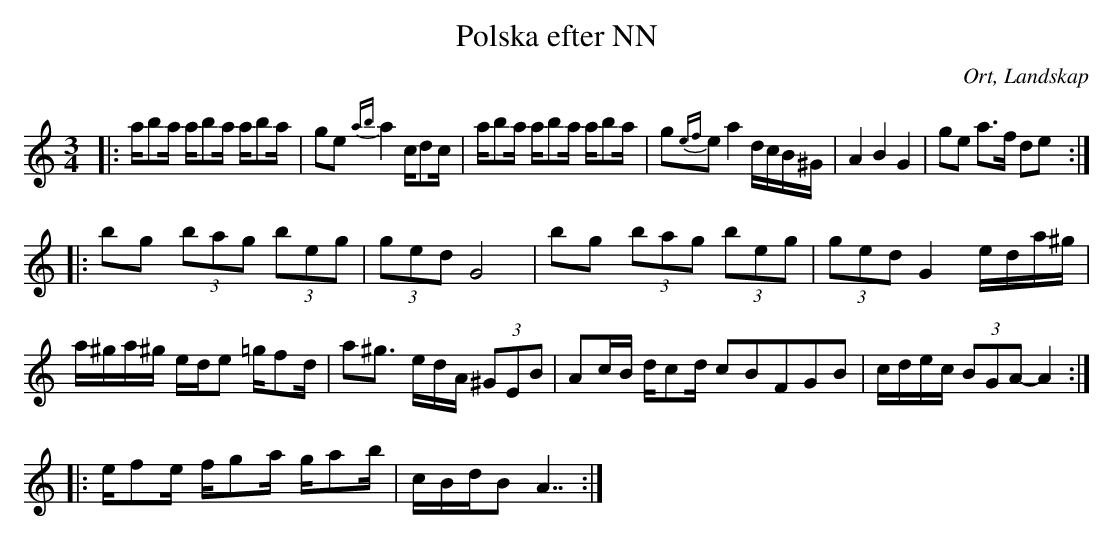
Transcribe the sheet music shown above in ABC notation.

X:1
T:Polska efter NN
O:Ort, Landskap
M:3/4
L:1/8
K:C
|: a/ba/ a/ba/ a/ba/|ge {ab}a2 c/dc/| a/ba/ a/ba/ a/ba/ | g{ef}e a2 d/c/B/^G/| A2 B2 G2 | ge a>f de:|
|:bg (3bag (3beg| (3ged G4 |bg (3bag (3beg| (3ged G2 e/d/a/^g/| a/^g/a/^g/ e/d/e =g/fd/ |a^g3/2 /e/d/A/ (3^GEB| Ac/B/ d/cd/ c2/5B2/5F2/5G2/5B2/5|  c/d/e/c/ (3BGA-A2 :|
|:e/fe/ f/ga/ g/ab/ | c/B/d/B A7/2:|
